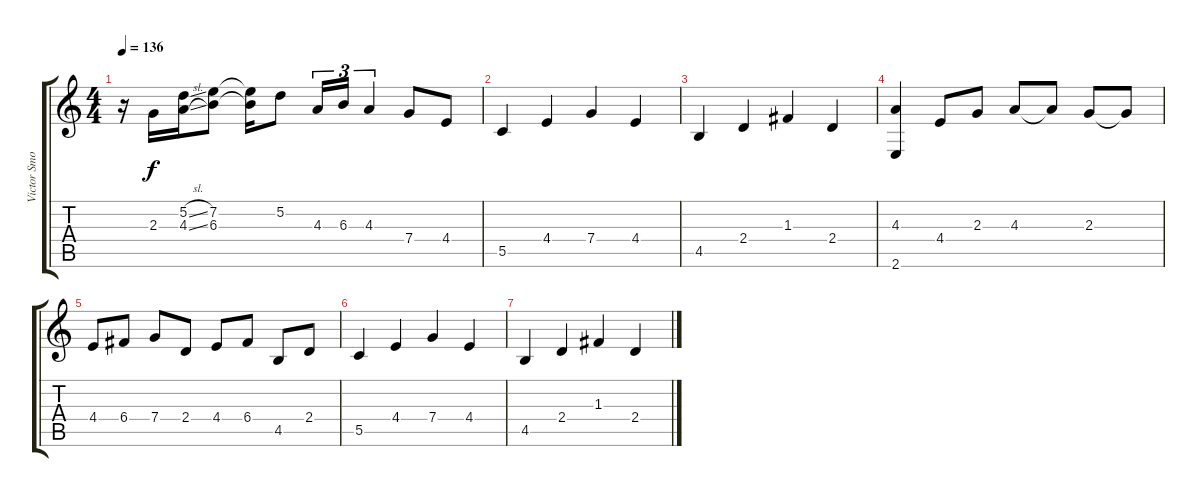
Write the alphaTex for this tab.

\track ("Victor Smolski acustic guitar" "Victor Smo") {instrument acousticguitarnylon}
\staff {score tabs}
\tuning (D4 A3 F3 C3 G2 D2) {hide}
\ts (4 4)
\tempo 136
\clef g2
\ks c
r.16{dy f} 2.3{t}.16 (5.2{sl} 4.3{sl}).16 (7.2 6.3).8 (7.2{t} 6.3{t}).16 5.2.8 4.3.16{tu (3 2)} 6.3.16{tu (3 2)} 4.3.4{tu (3 2)} 7.4.8 4.4.8 |
5.5.4 4.4.4 7.4.4 4.4.4 |
4.5.4 2.4.4 1.3.4 2.4.4 |
(4.3 2.6).4 4.4.8 2.3.8 4.3.8 4.3{t}.8 2.3.8 2.3{t}.8 |
4.4.8 6.4.8 7.4.8 2.4.8 4.4.8 6.4.8 4.5.8 2.4.8 |
5.5.4 4.4.4 7.4.4 4.4.4 |
4.5.4 2.4.4 1.3.4 2.4.4
